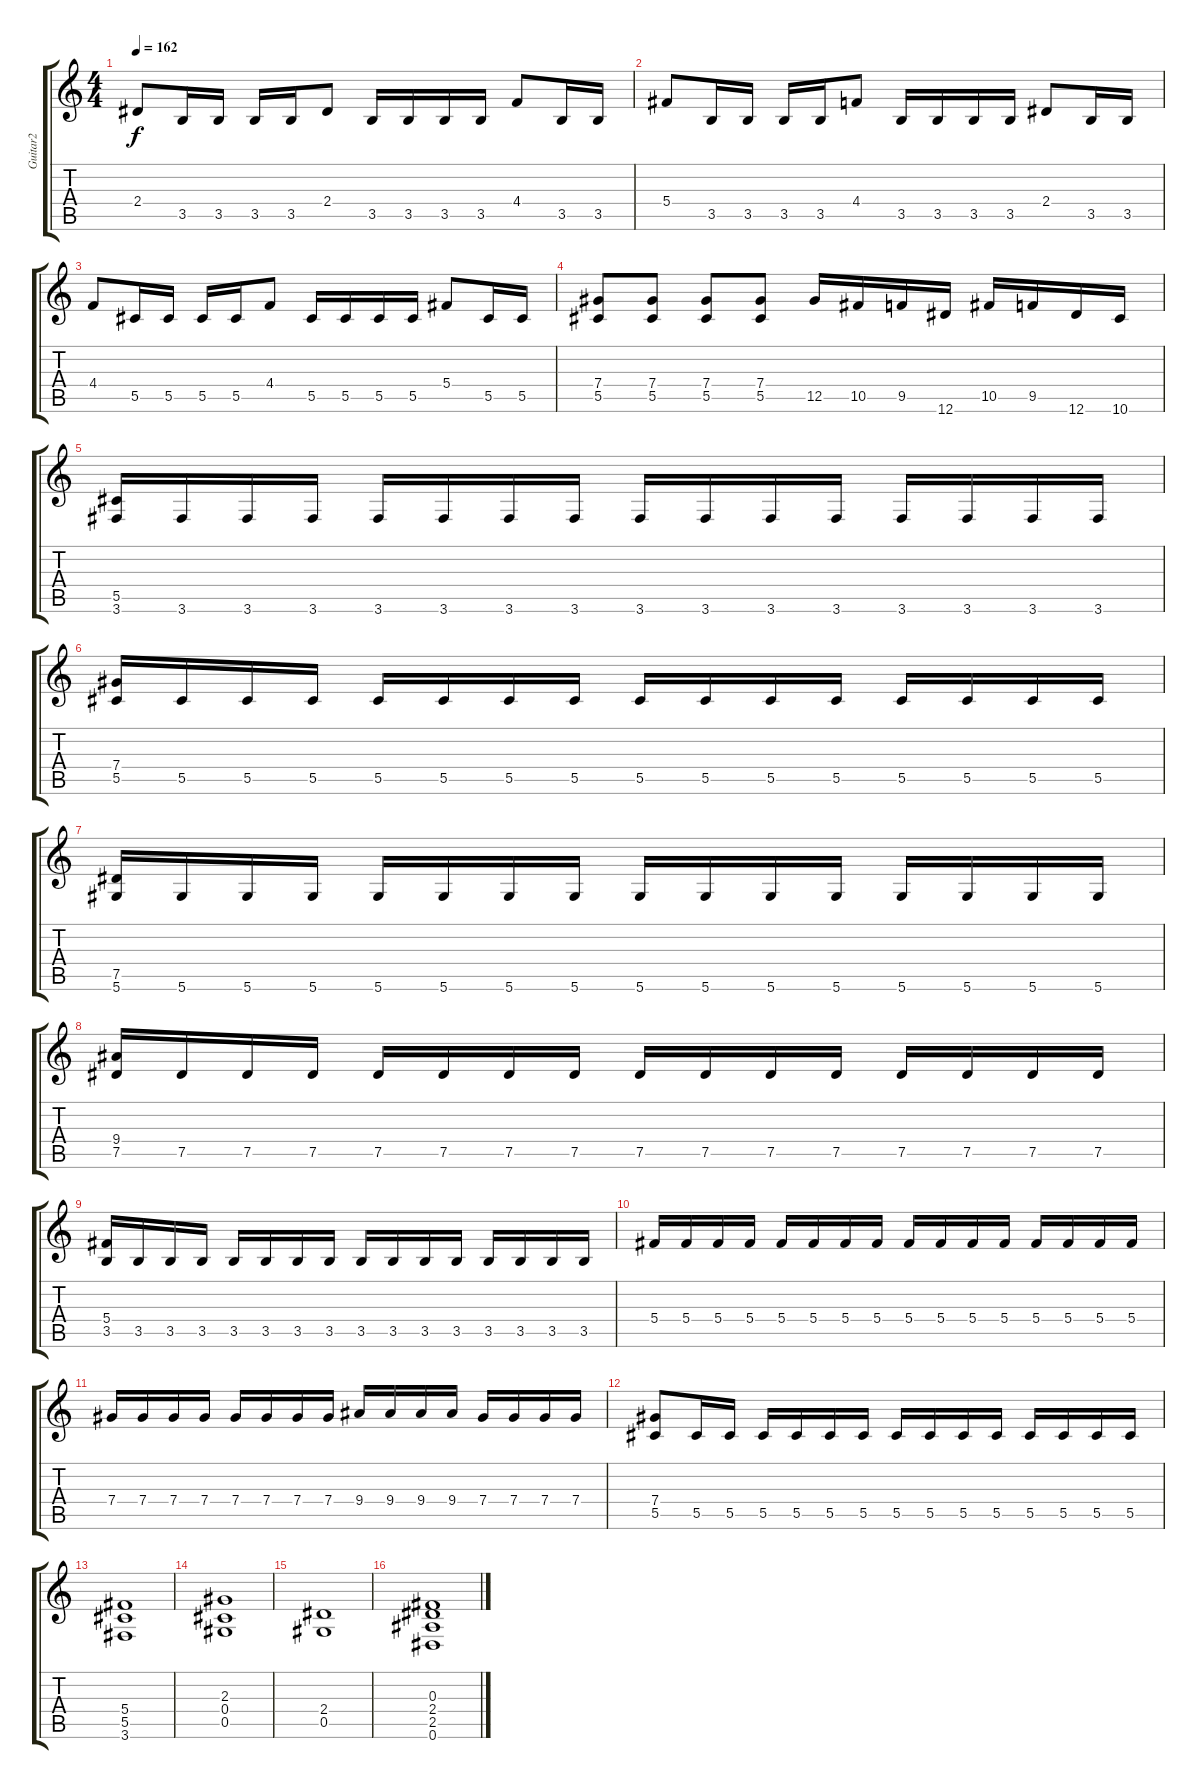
\track ("Guitar2" "Guitar2") {instrument distortionguitar}
\staff {score tabs}
\tuning (Eb4 Bb3 Gb3 Db3 Ab2 Eb2) {hide}
\ts (4 4)
\tempo 162
\clef g2
\ks c
2.4.8{dy f} 3.5.16 3.5.16 3.5.16 3.5.16 2.4.8 3.5.16 3.5.16 3.5.16 3.5.16 4.4.8 3.5.16 3.5.16 |
5.4.8 3.5.16 3.5.16 3.5.16 3.5.16 4.4.8 3.5.16 3.5.16 3.5.16 3.5.16 2.4.8 3.5.16 3.5.16 |
4.4.8 5.5.16 5.5.16 5.5.16 5.5.16 4.4.8 5.5.16 5.5.16 5.5.16 5.5.16 5.4.8 5.5.16 5.5.16 |
(7.4 5.5).8 (7.4 5.5).8 (7.4 5.5).8 (7.4 5.5).8 12.5.16 10.5.16 9.5.16 12.6.16 10.5.16 9.5.16 12.6.16 10.6.16 |
(5.5 3.6).16 3.6.16 3.6.16 3.6.16 3.6.16 3.6.16 3.6.16 3.6.16 3.6.16 3.6.16 3.6.16 3.6.16 3.6.16 3.6.16 3.6.16 3.6.16 |
(7.4 5.5).16 5.5.16 5.5.16 5.5.16 5.5.16 5.5.16 5.5.16 5.5.16 5.5.16 5.5.16 5.5.16 5.5.16 5.5.16 5.5.16 5.5.16 5.5.16 |
(7.5 5.6).16 5.6.16 5.6.16 5.6.16 5.6.16 5.6.16 5.6.16 5.6.16 5.6.16 5.6.16 5.6.16 5.6.16 5.6.16 5.6.16 5.6.16 5.6.16 |
(9.4 7.5).16 7.5.16 7.5.16 7.5.16 7.5.16 7.5.16 7.5.16 7.5.16 7.5.16 7.5.16 7.5.16 7.5.16 7.5.16 7.5.16 7.5.16 7.5.16 |
(5.4 3.5).16 3.5.16 3.5.16 3.5.16 3.5.16 3.5.16 3.5.16 3.5.16 3.5.16 3.5.16 3.5.16 3.5.16 3.5.16 3.5.16 3.5.16 3.5.16 |
5.4.16 5.4.16 5.4.16 5.4.16 5.4.16 5.4.16 5.4.16 5.4.16 5.4.16 5.4.16 5.4.16 5.4.16 5.4.16 5.4.16 5.4.16 5.4.16 |
7.4.16 7.4.16 7.4.16 7.4.16 7.4.16 7.4.16 7.4.16 7.4.16 9.4.16 9.4.16 9.4.16 9.4.16 7.4.16 7.4.16 7.4.16 7.4.16 |
(7.4 5.5).8 5.5.16 5.5.16 5.5.16 5.5.16 5.5.16 5.5.16 5.5.16 5.5.16 5.5.16 5.5.16 5.5.16 5.5.16 5.5.16 5.5.16 |
(5.4 5.5 3.6).1 |
(2.3 0.4 0.5).1 |
(2.4 0.5).1 |
(0.3 2.4 2.5 0.6).1
